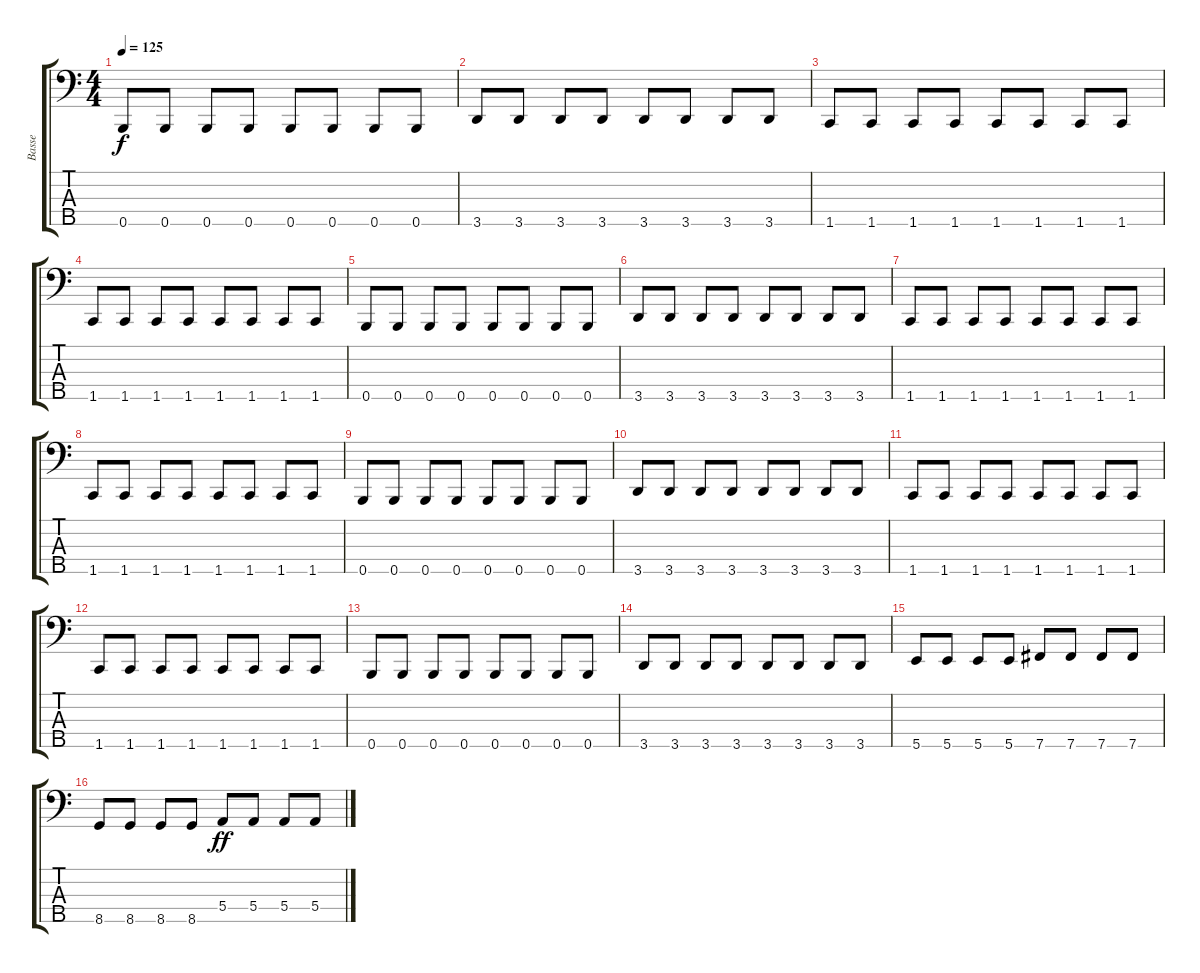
\track ("Basse" "Basse") {instrument electricbasspick}
\staff {score tabs}
\tuning (G2 D2 A1 E1 B0) {hide}
\ts (4 4)
\tempo 125
\clef f4
\ks c
0.5.8{dy f} 0.5.8 0.5.8 0.5.8 0.5.8 0.5.8 0.5.8 0.5.8 |
3.5.8 3.5.8 3.5.8 3.5.8 3.5.8 3.5.8 3.5.8 3.5.8 |
1.5.8 1.5.8 1.5.8 1.5.8 1.5.8 1.5.8 1.5.8 1.5.8 |
1.5.8 1.5.8 1.5.8 1.5.8 1.5.8 1.5.8 1.5.8 1.5.8 |
0.5.8 0.5.8 0.5.8 0.5.8 0.5.8 0.5.8 0.5.8 0.5.8 |
3.5.8 3.5.8 3.5.8 3.5.8 3.5.8 3.5.8 3.5.8 3.5.8 |
1.5.8 1.5.8 1.5.8 1.5.8 1.5.8 1.5.8 1.5.8 1.5.8 |
1.5.8 1.5.8 1.5.8 1.5.8 1.5.8 1.5.8 1.5.8 1.5.8 |
0.5.8 0.5.8 0.5.8 0.5.8 0.5.8 0.5.8 0.5.8 0.5.8 |
3.5.8 3.5.8 3.5.8 3.5.8 3.5.8 3.5.8 3.5.8 3.5.8 |
1.5.8 1.5.8 1.5.8 1.5.8 1.5.8 1.5.8 1.5.8 1.5.8 |
1.5.8 1.5.8 1.5.8 1.5.8 1.5.8 1.5.8 1.5.8 1.5.8 |
0.5.8 0.5.8 0.5.8 0.5.8 0.5.8 0.5.8 0.5.8 0.5.8 |
3.5.8 3.5.8 3.5.8 3.5.8 3.5.8 3.5.8 3.5.8 3.5.8 |
5.5.8 5.5.8 5.5.8 5.5.8 7.5.8 7.5.8 7.5.8 7.5.8 |
8.5.8 8.5.8 8.5.8 8.5.8 5.4.8{dy ff} 5.4.8 5.4.8 5.4.8
